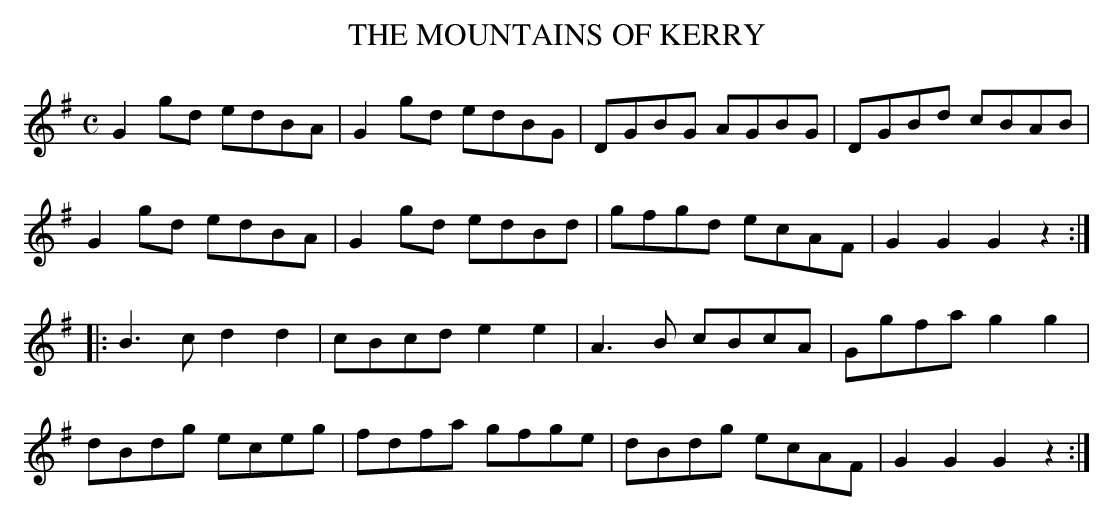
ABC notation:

X:1
T: THE MOUNTAINS OF KERRY
M: C
L: 1/8
K: G
G2 gd edBA|G2 gd edBG|DGBG AGBG|DGBd cBAB|
G2 gd edBA|G2 gd edBd|gfgd ecAF|G2 G2 G2 z2:|
|:B3 c d2 d2|cBcd e2 e2|A3 B cBcA|Ggfa g2 g2|
dBdg eceg|fdfa gfge|dBdg ecAF|G2 G2 G2 z2:|
